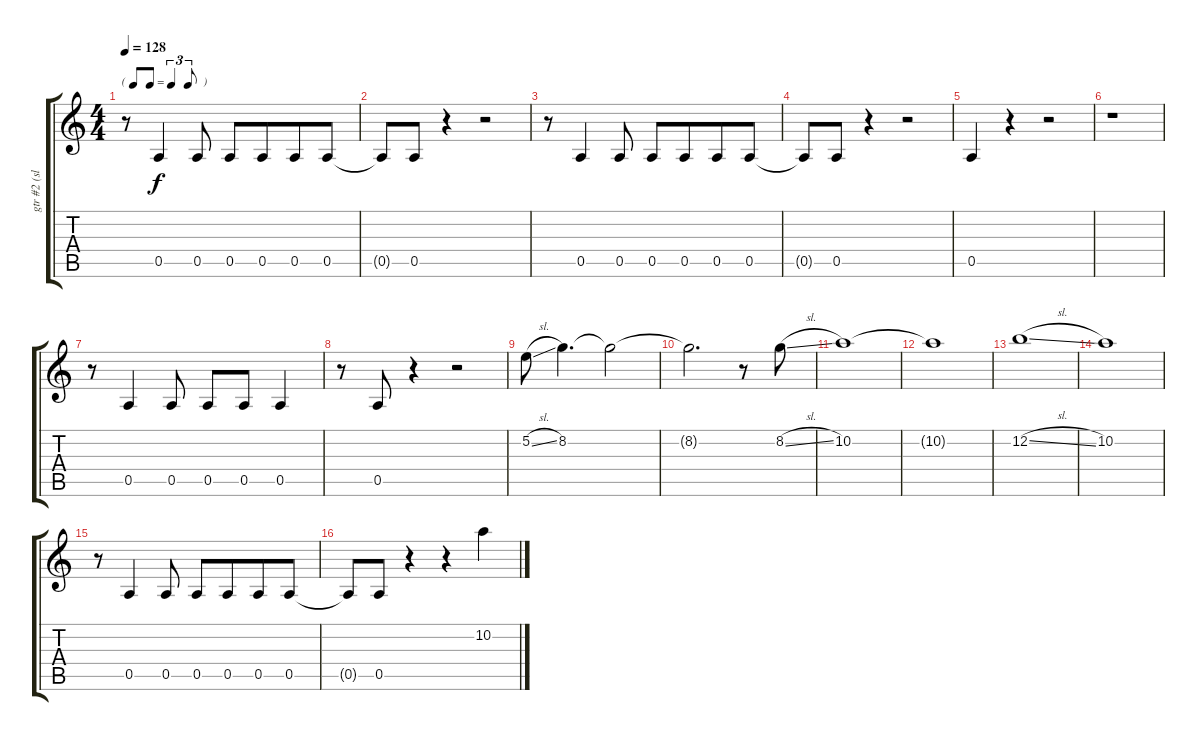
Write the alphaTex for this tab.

\track ("gtr #2 (slide)" "gtr #2 (sl") {instrument distortionguitar}
\staff {score tabs}
\tuning (E4 B3 G3 D3 A2 E2) {hide}
\ts (4 4)
\tf triplet8th
\tempo 128
\clef g2
\ks c
r.8{dy f} 0.5.4 0.5.8 0.5.8 0.5.8{beam merge} 0.5.8 0.5.8 |
0.5{t}.8 0.5.8 r.4 r.2 |
r.8 0.5.4 0.5.8 0.5.8 0.5.8{beam merge} 0.5.8 0.5.8 |
0.5{t}.8 0.5.8 r.4 r.2 |
0.5.4 r.4 r.2 |
r.1 |
r.8 0.5.4 0.5.8 0.5.8 0.5.8 0.5.4 |
r.8 0.5.8 r.4 r.2 |
5.2{sl}.8 8.2.4{d} 8.2{t}.2 |
8.2{t}.2{d} r.8 8.2{sl}.8 |
10.2.1 |
10.2{t}.1 |
12.2{sl}.1 |
10.2.1 |
r.8 0.5.4 0.5.8 0.5.8 0.5.8{beam merge} 0.5.8 0.5.8 |
0.5{t}.8 0.5.8 r.4 r.4 10.2.4
